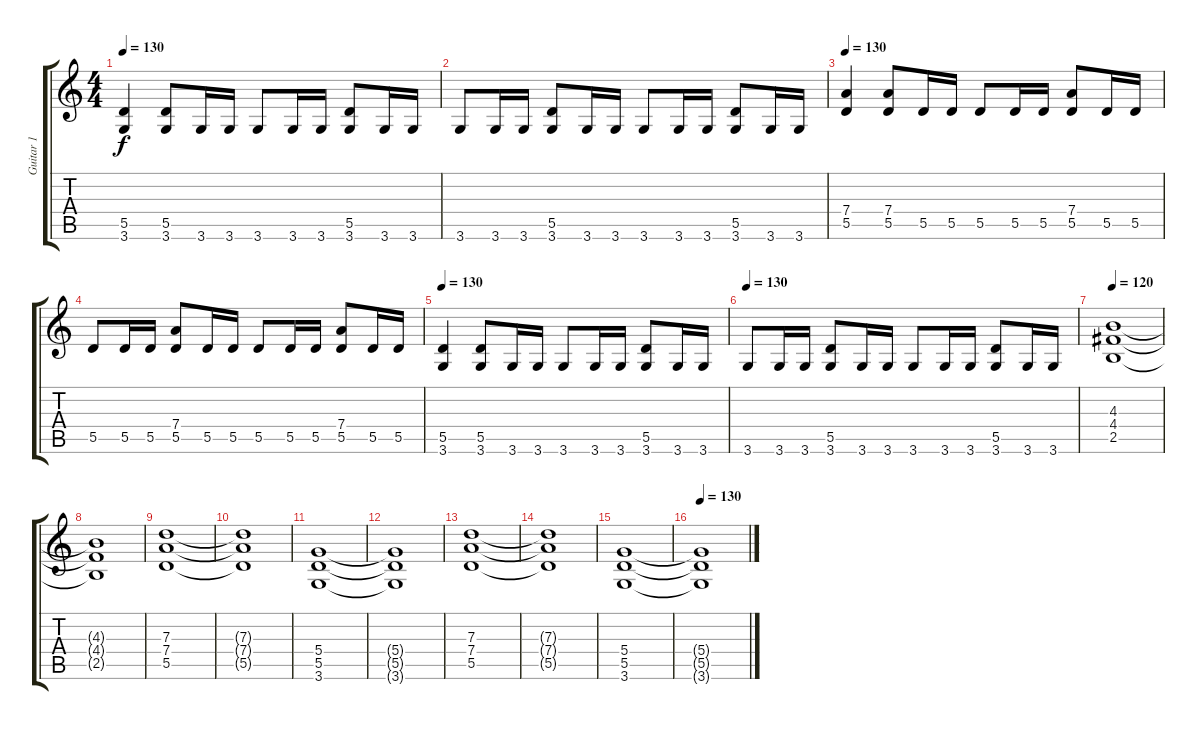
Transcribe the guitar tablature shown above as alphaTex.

\track ("Guitar 1" "Guitar 1") {instrument overdrivenguitar}
\staff {score tabs}
\tuning (E4 B3 G3 D3 A2 E2) {hide}
\ts (4 4)
\tempo 130
\clef g2
\ks c
(5.5 3.6).4{dy f} (5.5 3.6).8 3.6.16 3.6.16 3.6.8 3.6.16 3.6.16 (5.5 3.6).8 3.6.16 3.6.16 |
3.6.8 3.6.16 3.6.16 (5.5 3.6).8 3.6.16 3.6.16 3.6.8 3.6.16 3.6.16 (5.5 3.6).8 3.6.16 3.6.16 |
\tempo 130
(7.4 5.5).4 (7.4 5.5).8 5.5.16 5.5.16 5.5.8 5.5.16 5.5.16 (7.4 5.5).8 5.5.16 5.5.16 |
5.5.8 5.5.16 5.5.16 (7.4 5.5).8 5.5.16 5.5.16 5.5.8 5.5.16 5.5.16 (7.4 5.5).8 5.5.16 5.5.16 |
\tempo 130
(5.5 3.6).4 (5.5 3.6).8 3.6.16 3.6.16 3.6.8 3.6.16 3.6.16 (5.5 3.6).8 3.6.16 3.6.16 |
\tempo 130
3.6.8 3.6.16 3.6.16 (5.5 3.6).8 3.6.16 3.6.16 3.6.8 3.6.16 3.6.16 (5.5 3.6).8 3.6.16 3.6.16 |
\section ("" "")
\tempo 120
(4.3 4.4 2.5).1 |
(4.3{t} 4.4{t} 2.5{t}).1 |
(7.3 7.4 5.5).1 |
(7.3{t} 7.4{t} 5.5{t}).1 |
(5.4 5.5 3.6).1 |
(5.4{t} 5.5{t} 3.6{t}).1 |
(7.3 7.4 5.5).1 |
(7.3{t} 7.4{t} 5.5{t}).1 |
(5.4 5.5 3.6).1 |
\tempo 130
(5.4{t} 5.5{t} 3.6{t}).1
